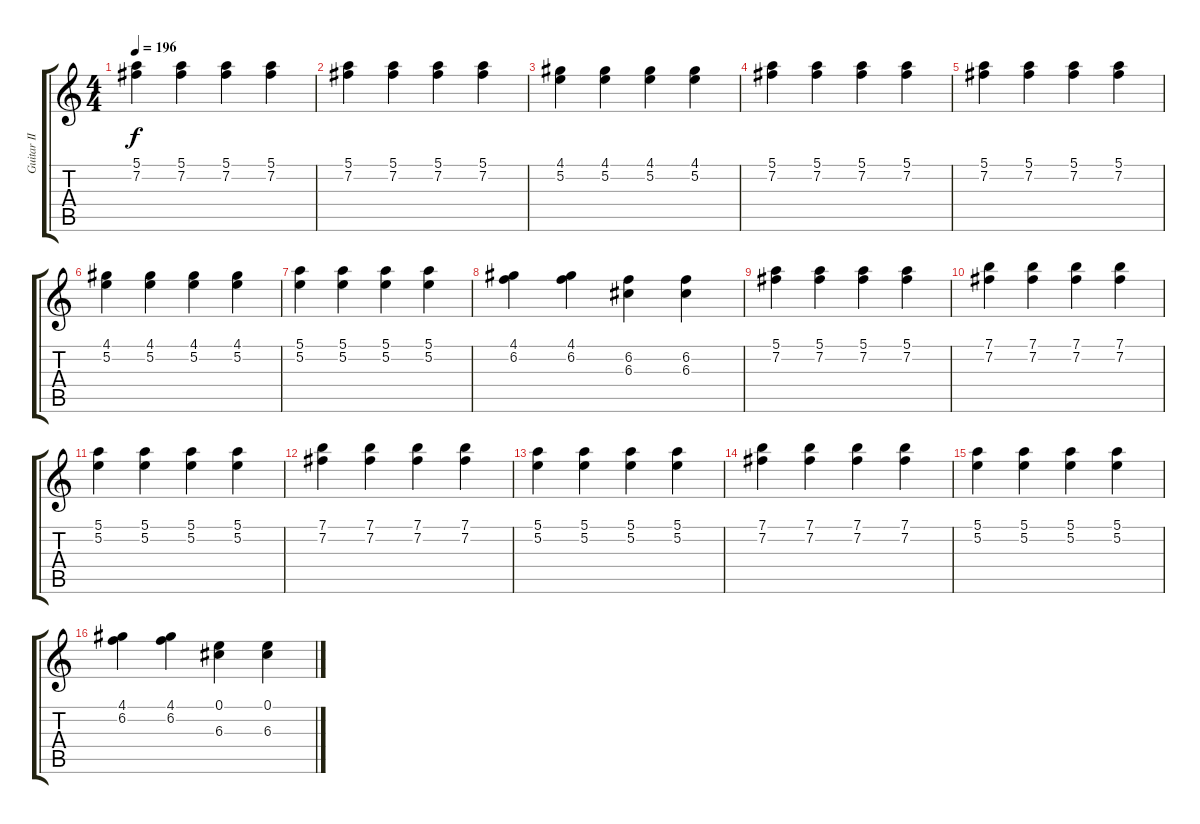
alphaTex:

\track ("Guitar II (Inoran)" "Guitar II ") {instrument electricguitarclean}
\staff {score tabs}
\tuning (E4 B3 G3 D3 A2 E2) {hide}
\ts (4 4)
\tempo 196
\clef g2
\ks c
(5.1 7.2).4{dy f} (5.1 7.2).4 (5.1 7.2).4 (5.1 7.2).4 |
(5.1 7.2).4 (5.1 7.2).4 (5.1 7.2).4 (5.1 7.2).4 |
(4.1 5.2).4 (4.1 5.2).4 (4.1 5.2).4 (4.1 5.2).4 |
(5.1 7.2).4 (5.1 7.2).4 (5.1 7.2).4 (5.1 7.2).4 |
(5.1 7.2).4 (5.1 7.2).4 (5.1 7.2).4 (5.1 7.2).4 |
(4.1 5.2).4 (4.1 5.2).4 (4.1 5.2).4 (4.1 5.2).4 |
(5.1 5.2).4 (5.1 5.2).4 (5.1 5.2).4 (5.1 5.2).4 |
(4.1 6.2).4 (4.1 6.2).4 (6.2 6.3).4 (6.2 6.3).4 |
(5.1 7.2).4 (5.1 7.2).4 (5.1 7.2).4 (5.1 7.2).4 |
(7.1 7.2).4 (7.1 7.2).4 (7.1 7.2).4 (7.1 7.2).4 |
(5.1 5.2).4 (5.1 5.2).4 (5.1 5.2).4 (5.1 5.2).4 |
(7.1 7.2).4 (7.1 7.2).4 (7.1 7.2).4 (7.1 7.2).4 |
(5.1 5.2).4 (5.1 5.2).4 (5.1 5.2).4 (5.1 5.2).4 |
(7.1 7.2).4 (7.1 7.2).4 (7.1 7.2).4 (7.1 7.2).4 |
(5.1 5.2).4 (5.1 5.2).4 (5.1 5.2).4 (5.1 5.2).4 |
(4.1 6.2).4 (4.1 6.2).4 (0.1 6.3).4 (0.1 6.3).4
